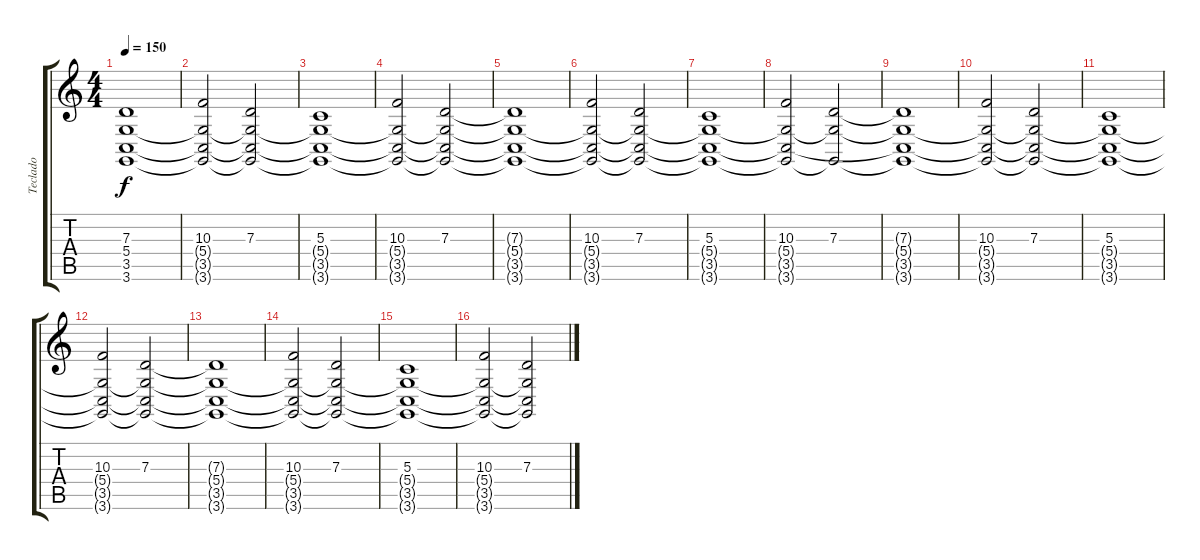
\track ("Teclado" "Teclado") {instrument synthstrings2}
\staff {score tabs}
\tuning (E4 B3 G3 D3 A2 E2) {hide}
\ts (4 4)
\tempo 150
\clef g2
\ks c
(7.3{t} 5.4{t} 3.5{t} 3.6{t}).1{dy f} |
(10.3 5.4{t} 3.5{t} 3.6{t}).2 (7.3 5.4{t} 3.5{t} 3.6{t}).2 |
(5.3 5.4{t} 3.5{t} 3.6{t}).1 |
(10.3 5.4{t} 3.5{t} 3.6{t}).2 (7.3 5.4{t} 3.5{t} 3.6{t}).2 |
(7.3{t} 5.4{t} 3.5{t} 3.6{t}).1 |
(10.3 5.4{t} 3.5{t} 3.6{t}).2 (7.3 5.4{t} 3.5{t} 3.6{t}).2 |
(5.3 5.4{t} 3.5{t} 3.6{t}).1 |
(10.3 5.4{t} 3.5{t} 3.6{t}).2 (7.3 5.4{t} 3.6{t}).2 |
(7.3{t} 5.4{t} 3.5{t} 3.6{t}).1 |
(10.3 5.4{t} 3.5{t} 3.6{t}).2 (7.3 5.4{t} 3.5{t} 3.6{t}).2 |
(5.3 5.4{t} 3.5{t} 3.6{t}).1 |
(10.3 5.4{t} 3.5{t} 3.6{t}).2 (7.3 5.4{t} 3.5{t} 3.6{t}).2 |
(7.3{t} 5.4{t} 3.5{t} 3.6{t}).1 |
(10.3 5.4{t} 3.5{t} 3.6{t}).2 (7.3 5.4{t} 3.5{t} 3.6{t}).2 |
(5.3 5.4{t} 3.5{t} 3.6{t}).1 |
(10.3 5.4{t} 3.5{t} 3.6{t}).2 (7.3 5.4{t} 3.5{t} 3.6{t}).2
